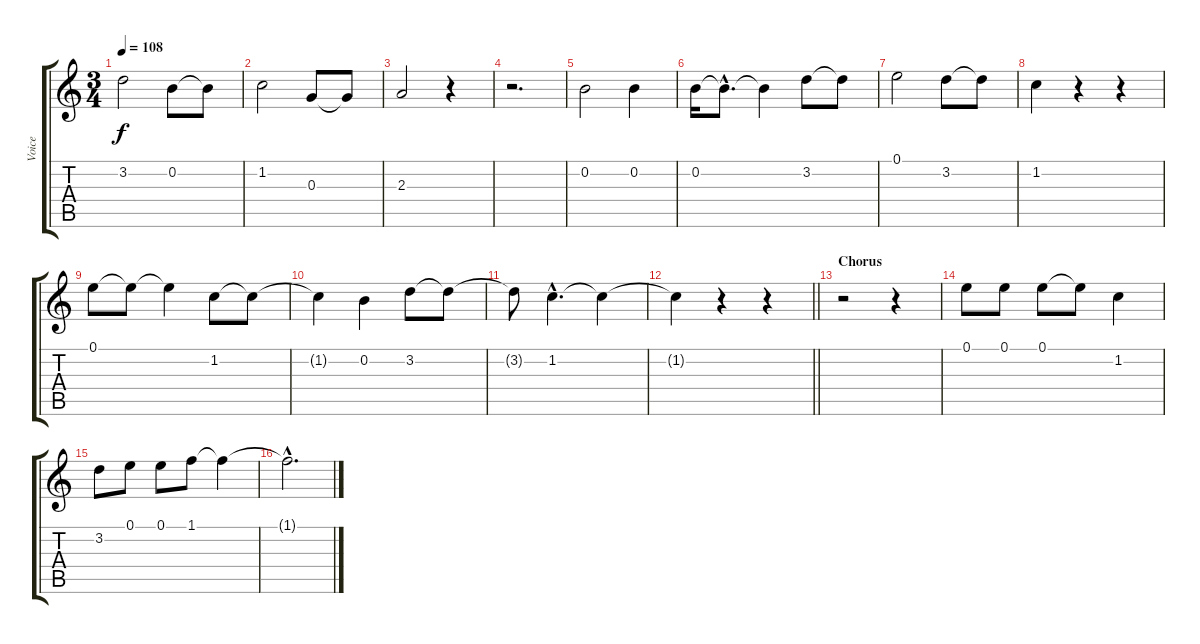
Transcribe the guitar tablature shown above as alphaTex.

\track ("Voice" "Voice") {instrument overdrivenguitar}
\staff {score tabs}
\tuning (E4 B3 G3 D3 A2 E2) {hide}
\ts (3 4)
\tempo 108
\clef g2
\ks c
3.2.2{dy f} 0.2.8 0.2{t}.8 |
1.2.2 0.3.8 0.3{t}.8 |
2.3.2 r.4 |
r.2{d} |
0.2.2 0.2.4 |
0.2.16 0.2{hac t}.8{d} 0.2{t}.4 3.2.8 3.2{t}.8 |
0.1.2 3.2.8 3.2{t}.8 |
1.2.4 r.4 r.4 |
0.1.8 0.1{t}.8 0.1{t}.4 1.2.8 1.2{t}.8 |
1.2{t}.4 0.2.4 3.2.8 3.2{t}.8 |
3.2{t}.8 1.2{hac}.4{d} 1.2{t}.4 |
\barLineRight lightlight
1.2{t}.4 r.4 r.4 |
\section ("" "Chorus")
r.2 r.4 |
0.1.8 0.1.8 0.1.8 0.1{t}.8 1.2.4 |
3.2.8 0.1.8 0.1.8 1.1.8 1.1{t}.4 |
1.1{hac t}.2{d}
